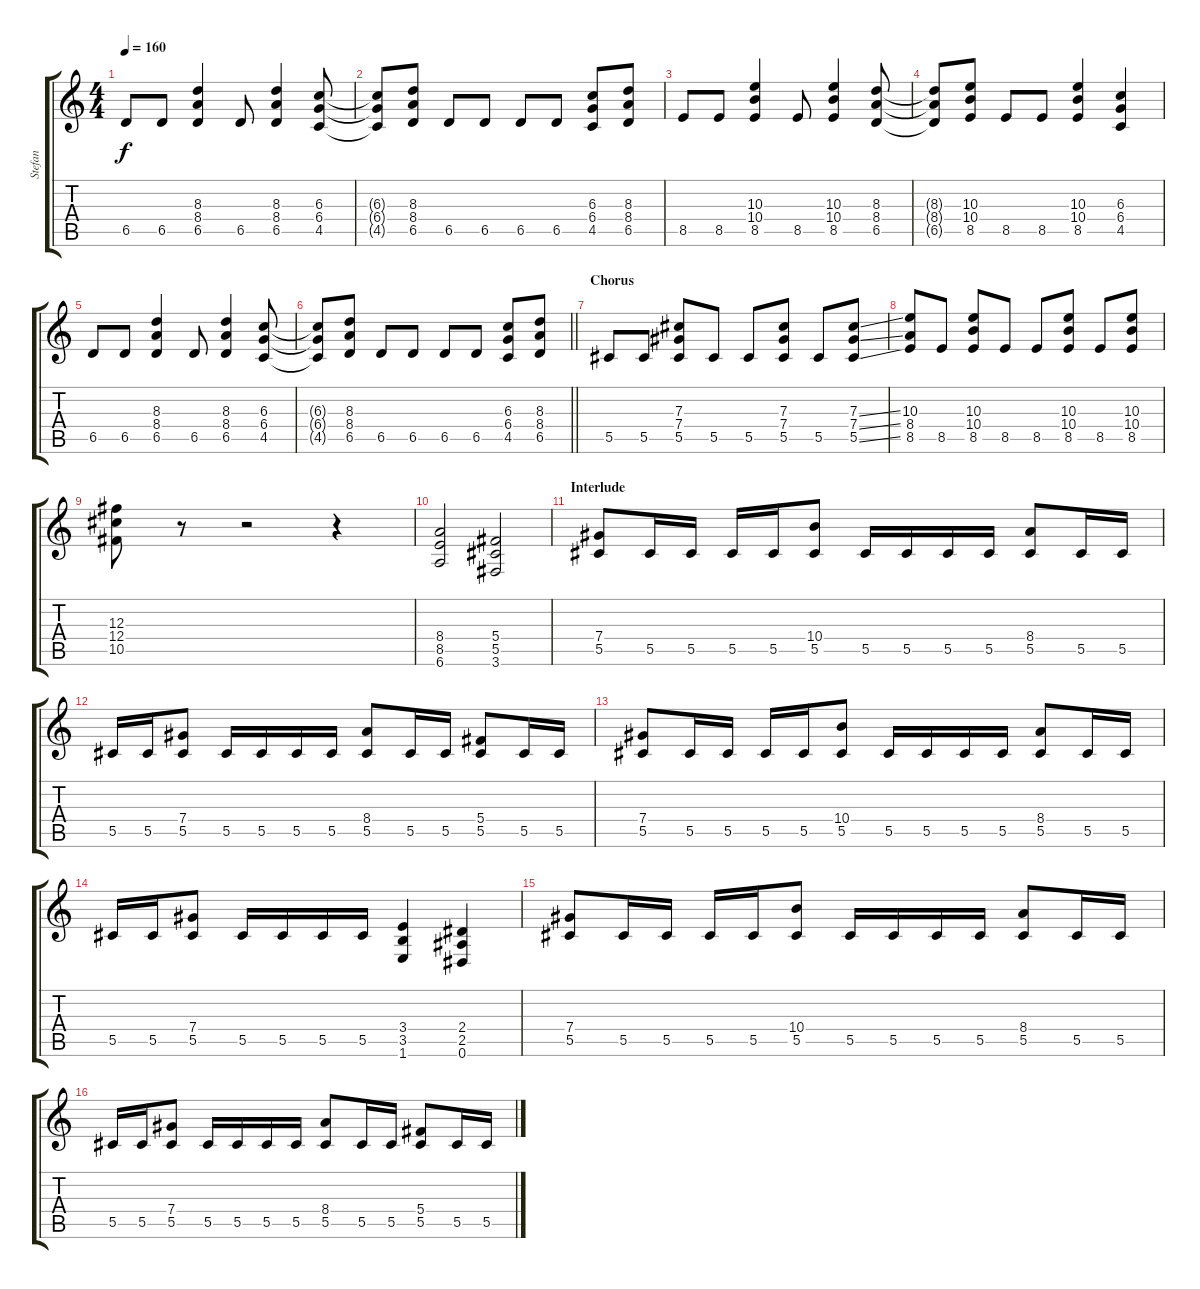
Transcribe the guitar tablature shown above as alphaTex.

\track ("Stefan" "Stefan") {instrument distortionguitar}
\staff {score tabs}
\tuning (Eb4 Bb3 Gb3 Db3 Ab2 Eb2) {hide}
\ts (4 4)
\tempo 160
\clef g2
\ks c
6.5.8{dy f} 6.5.8 (8.3 8.4 6.5).4 6.5.8 (8.3 8.4 6.5).4 (6.3 6.4 4.5).8 |
(6.3{t} 6.4{t} 4.5{t}).8 (8.3 8.4 6.5).8 6.5.8 6.5.8 6.5.8 6.5.8 (6.3 6.4 4.5).8 (8.3 8.4 6.5).8 |
8.5.8 8.5.8 (10.3 10.4 8.5).4 8.5.8 (10.3 10.4 8.5).4 (8.3 8.4 6.5).8 |
(8.3{t} 8.4{t} 6.5{t}).8 (10.3 10.4 8.5).8 8.5.8 8.5.8 (10.3 10.4 8.5).4 (6.3 6.4 4.5).4 |
6.5.8 6.5.8 (8.3 8.4 6.5).4 6.5.8 (8.3 8.4 6.5).4 (6.3 6.4 4.5).8 |
\barLineRight lightlight
(6.3{t} 6.4{t} 4.5{t}).8 (8.3 8.4 6.5).8 6.5.8 6.5.8 6.5.8 6.5.8 (6.3 6.4 4.5).8 (8.3 8.4 6.5).8 |
\section ("" "Chorus")
5.5.8 5.5.8 (7.3 7.4 5.5).8 5.5.8 5.5.8 (7.3 7.4 5.5).8 5.5.8 (7.3{ss} 7.4{ss} 5.5{ss}).8 |
(10.3 8.4 8.5).8 8.5.8 (10.3 10.4 8.5).8 8.5.8 8.5.8 (10.3 10.4 8.5).8 8.5.8 (10.3 10.4 8.5).8 |
(12.3 12.4 10.5).8 r.8 r.2 r.4 |
(8.4 8.5 6.6).2 (5.4 5.5 3.6).2 |
\section ("" "Interlude")
(7.4 5.5).8 5.5.16 5.5.16 5.5.16 5.5.16 (10.4 5.5).8 5.5.16 5.5.16 5.5.16 5.5.16 (8.4 5.5).8 5.5.16 5.5.16 |
5.5.16 5.5.16 (7.4 5.5).8 5.5.16 5.5.16 5.5.16 5.5.16 (8.4 5.5).8 5.5.16 5.5.16 (5.4 5.5).8 5.5.16 5.5.16 |
(7.4 5.5).8 5.5.16 5.5.16 5.5.16 5.5.16 (10.4 5.5).8 5.5.16 5.5.16 5.5.16 5.5.16 (8.4 5.5).8 5.5.16 5.5.16 |
5.5.16 5.5.16 (7.4 5.5).8 5.5.16 5.5.16 5.5.16 5.5.16 (3.4 3.5 1.6).4 (2.4 2.5 0.6).4 |
(7.4 5.5).8 5.5.16 5.5.16 5.5.16 5.5.16 (10.4 5.5).8 5.5.16 5.5.16 5.5.16 5.5.16 (8.4 5.5).8 5.5.16 5.5.16 |
5.5.16 5.5.16 (7.4 5.5).8 5.5.16 5.5.16 5.5.16 5.5.16 (8.4 5.5).8 5.5.16 5.5.16 (5.4 5.5).8 5.5.16 5.5.16
